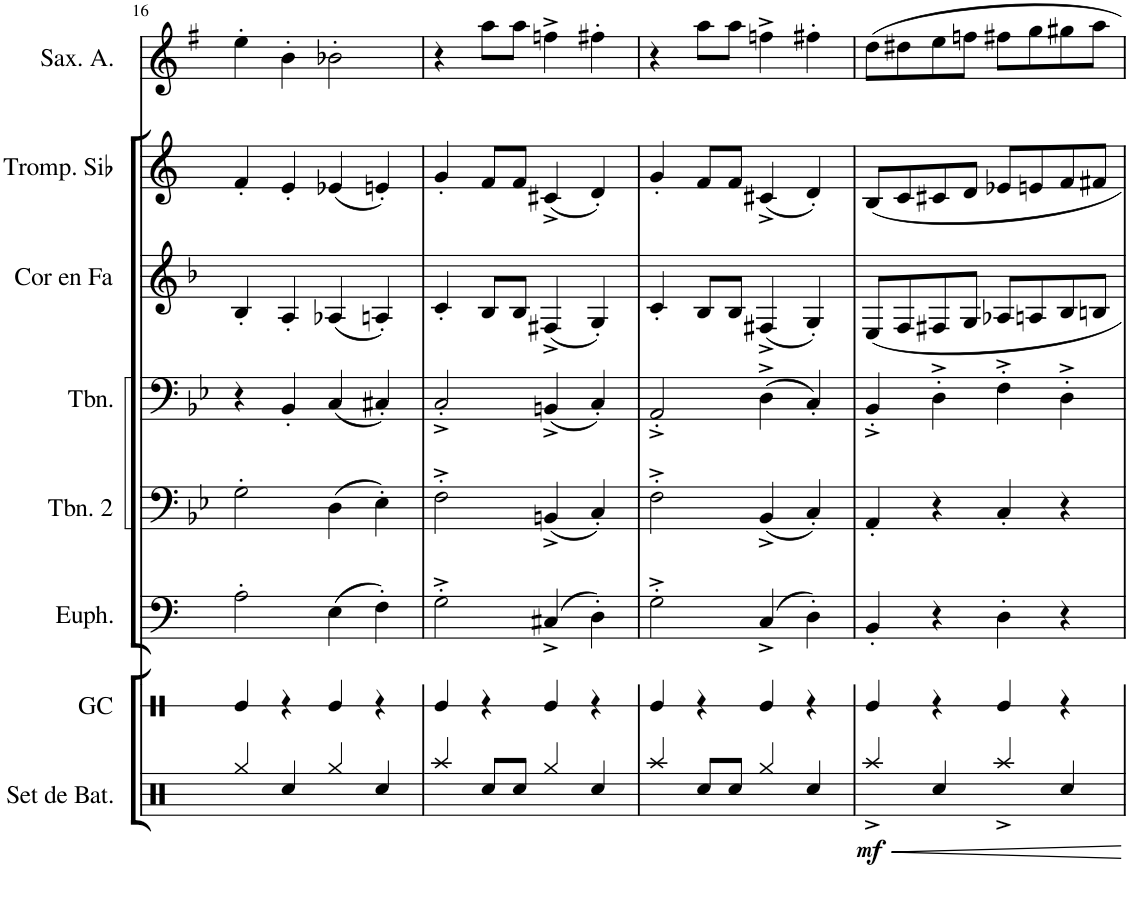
**kern	**dynam	**kern	**kern	**kern	**kern	**kern	**kern	**kern
*part8	*part8	*part7	*part6	*part5	*part4	*part3	*part2	*part1
*staff8	*staff8	*staff7	*staff6	*staff5	*staff4	*staff3	*staff2	*staff1
*I"Set de batterie	*	*I"Grosse caisse	*I"Euphonium si b / suba	*I"Trombone 2 (Euph. en Ut)	*I"Trombone	*I"Cor en Fa	*I"Trompette en Sib	*I"Saxophone Alto
*I'Set de Bat.	*	*I'GC	*I'Euph.	*I'Tbn. 2	*I'Tbn.	*I'Cor en Fa	*I'Tromp. Sib	*I'Sax. A.
!!LO:PB:g=z
*clefX	*	*clefX	*clefF4	*clefF4	*clefF4	*clefG2	*clefG2	*clefG2
*	*	*	*Trd1c2	*	*	*Trd4c7	*Trd1c2	*Trd5c9
*k[]	*	*k[]	*k[]	*k[b-e-]	*k[b-e-]	*k[b-]	*k[]	*k[f#]
*M2/2	*	*M2/2	*M2/2	*M2/2	*M2/2	*M2/2	*M2/2	*M2/2
=16	=16	=16	=16	=16	=16	=16	=16	=16
4Rgg/	.	4Re/	2A'\	2G'\	4r	4B-'/	4f'/	4ee'\
4Rcc/	.	4r	.	.	4BB-'/	4A'/	4e'/	4b'\
4Rgg/	.	4Re/	(4E\	(4D\	(4C/	(4A-X/	(4e-X/	2b-X'\
4Rcc/	.	4r	4F'\)	4E-'\)	4C#X'/)	4An'/)	4en'/)	.
=17	=17	=17	=17	=17	=17	=17	=17	=17
4Raa/	.	4Re/	2G'^\	2F'^\	2C'^/	4c'/	4g'/	4r
8Rcc/L	.	4r	.	.	.	8B-/L	8f/L	8aa\L
8Rcc/J	.	.	.	.	.	8B-/J	8f/J	8aa\J
4Rgg/	.	4Re/	(4C#X^/	(4BBn^/	(4BBn^/	(4F#X^/	(4c#X^/	4ffn^\
4Rcc/	.	4r	4D'\)	4C'/)	4C'/)	4G'/)	4d'/)	4ff#X'\
=18	=18	=18	=18	=18	=18	=18	=18	=18
4Raa/	.	4Re/	2G'^\	2F'^\	2AA'^/	4c'/	4g'/	4r
8Rcc/L	.	4r	.	.	.	8B-/L	8f/L	8aa\L
8Rcc/J	.	.	.	.	.	8B-/J	8f/J	8aa\J
4Rgg/	.	4Re/	(4C^/	(4BB-^/	(4D^\	(4F#X^/	(4c#X^/	4ffn^\
4Rcc/	.	4r	4D'\)	4C'/)	4C'/)	4G'/)	4d'/)	4ff#X'\
=19	=19	=19	=19	=19	=19	=19	=19	=19
!	!LO:DY:b	!	!	!	!	!	!	!
4Raa^/	mf	4Re/	4BB'/	4AA'/	4BB-'^/	8E/L	8B/L	8dd\L
.	.	.	.	.	.	8F/	8c/	8dd#X\
4Rcc/	.	4r	4r	4r	4D'^\	8F#X/	8c#X/	8ee\
.	.	.	.	.	.	8G/J	8d/J	8ffn\J
4Raa^/	.	4Re/	4D'\	4C'/	4F'^\	8A-X/L	8e-X/L	8ff#X\L
.	.	.	.	.	.	8An/	8en/	8gg\
4Rcc/	.	4r	4r	4r	4D'^\	8B-/	8f/	8gg#X\
.	.	.	.	.	.	8Bn/J	8f#X/J	8aa\J
=	=	=	=	=	=	=	=	=
*-	*-	*-	*-	*-	*-	*-	*-	*-
